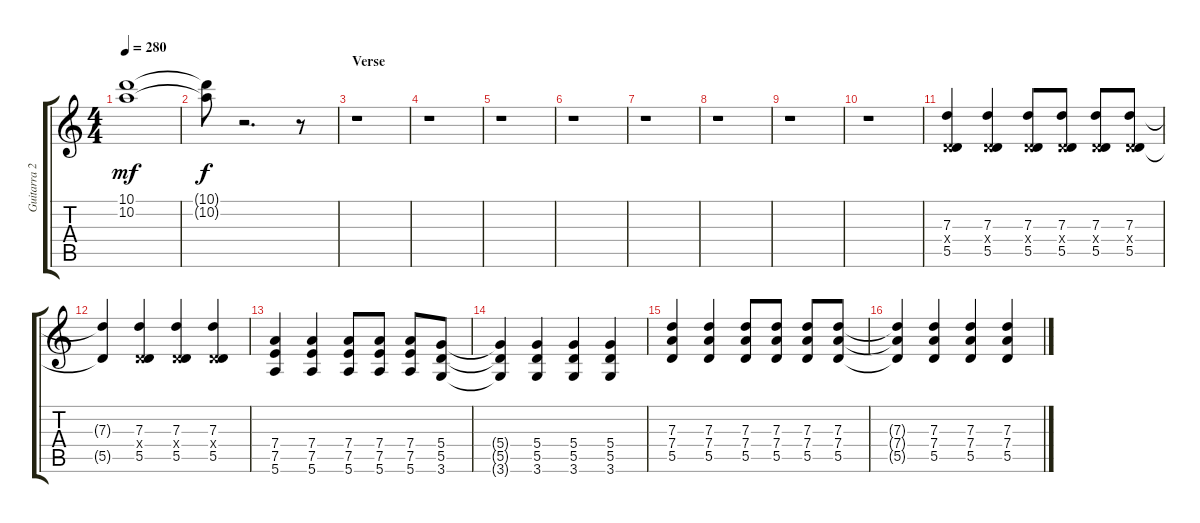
\track ("Guitarra 2 - Erik" "Guitarra 2") {instrument distortionguitar}
\staff {score tabs}
\tuning (E4 B3 G3 D3 A2 E2) {hide}
\ts (4 4)
\tempo 280
\clef g2
\ks c
(10.1 10.2).1{dy mf} |
(10.1{t} 10.2{t}).8{dy f} r.2{d} r.8 |
\section ("" "Verse")
r.1 |
r.1 |
r.1 |
r.1 |
r.1 |
r.1 |
r.1 |
r.1 |
(7.3 0.4{x} 5.5).4 (7.3 0.4{x} 5.5).4 (7.3 0.4{x} 5.5).8 (7.3 0.4{x} 5.5).8 (7.3 0.4{x} 5.5).8 (7.3 0.4{x} 5.5).8 |
(7.3{t} 5.5{t}).4 (7.3 0.4{x} 5.5).4 (7.3 0.4{x} 5.5).4 (7.3 0.4{x} 5.5).4 |
(7.4 7.5 5.6).4 (7.4 7.5 5.6).4 (7.4 7.5 5.6).8 (7.4 7.5 5.6).8 (7.4 7.5 5.6).8 (5.4 5.5 3.6).8 |
(5.4{t} 5.5{t} 3.6{t}).4 (5.4 5.5 3.6).4 (5.4 5.5 3.6).4 (5.4 5.5 3.6).4 |
(7.3 7.4 5.5).4 (7.3 7.4 5.5).4 (7.3 7.4 5.5).8 (7.3 7.4 5.5).8 (7.3 7.4 5.5).8 (7.3 7.4 5.5).8 |
(7.3{t} 7.4{t} 5.5{t}).4 (7.3 7.4 5.5).4 (7.3 7.4 5.5).4 (7.3 7.4 5.5).4
